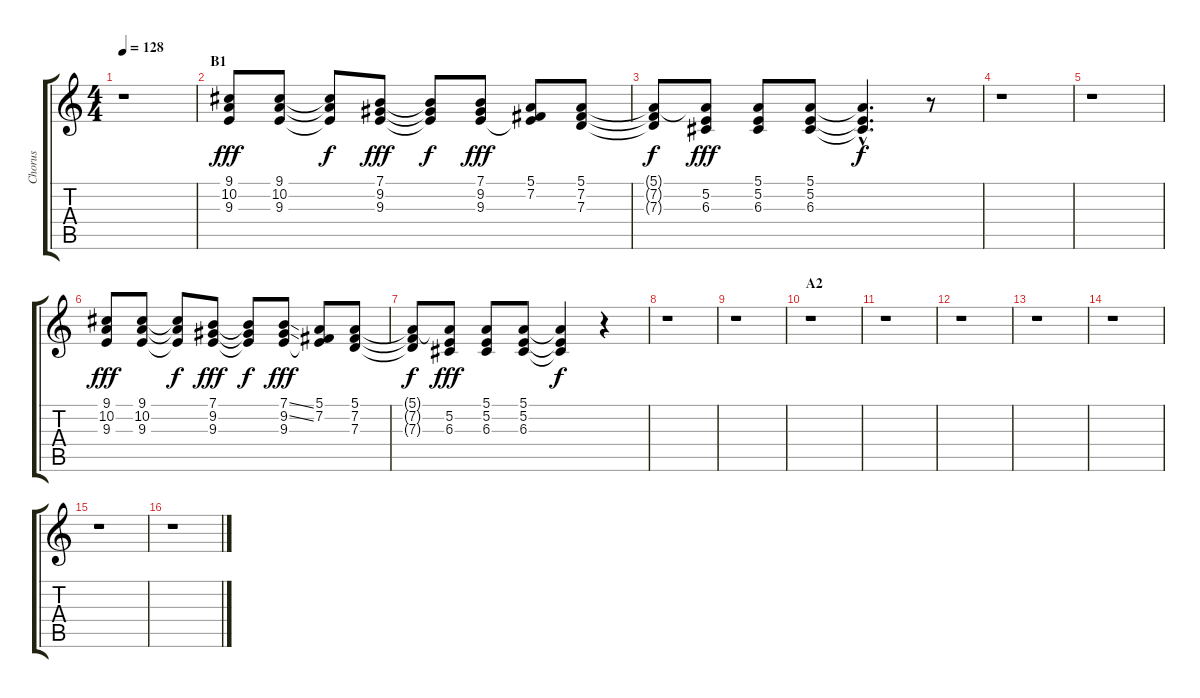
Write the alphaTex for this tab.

\track ("Chorus" "Chorus") {instrument choiraahs}
\staff {score tabs}
\tuning (E4 B3 G3 D3 A2 E2) {hide}
\ts (4 4)
\tempo 128
\clef g2
\ks c
r.1{dy fff} |
\section ("" "B1")
(9.1 10.2 9.3).8 (9.1 10.2 9.3).8 (9.1{t} 10.2{t} 9.3{t}).8{dy f} (7.1 9.2 9.3).8{dy fff} (7.1{t} 9.2{t} 9.3{t}).8{dy f} (7.1 9.2 9.3).8{dy fff} (5.1 7.2 9.3{t}).8 (5.1 7.2 7.3).8 |
(5.1{t} 7.2{t} 7.3{t}).8{dy f} (5.1{t} 5.2 6.3).8{dy fff} (5.1 5.2 6.3).8 (5.1 5.2 6.3).8 (5.1{hac t} 5.2{hac t} 6.3{hac t}).4{d dy f} r.8 |
r.1 |
r.1 |
(9.1 10.2 9.3).8{dy fff} (9.1 10.2 9.3).8 (9.1{t} 10.2{t} 9.3{t}).8{dy f} (7.1 9.2 9.3).8{dy fff} (7.1{t} 9.2{t} 9.3{t}).8{dy f} (7.1{ss} 9.2{ss} 9.3).8{dy fff} (5.1 7.2 9.3{t}).8 (5.1 7.2 7.3).8 |
(5.1{t} 7.2{t} 7.3{t}).8{dy f} (5.1{t} 5.2 6.3).8{dy fff} (5.1 5.2 6.3).8 (5.1 5.2 6.3).8 (5.1{t} 5.2{t} 6.3{t}).4{dy f} r.4 |
r.1 |
r.1 |
\section ("" "A2")
r.1 |
r.1 |
r.1 |
r.1 |
r.1 |
r.1 |
r.1
